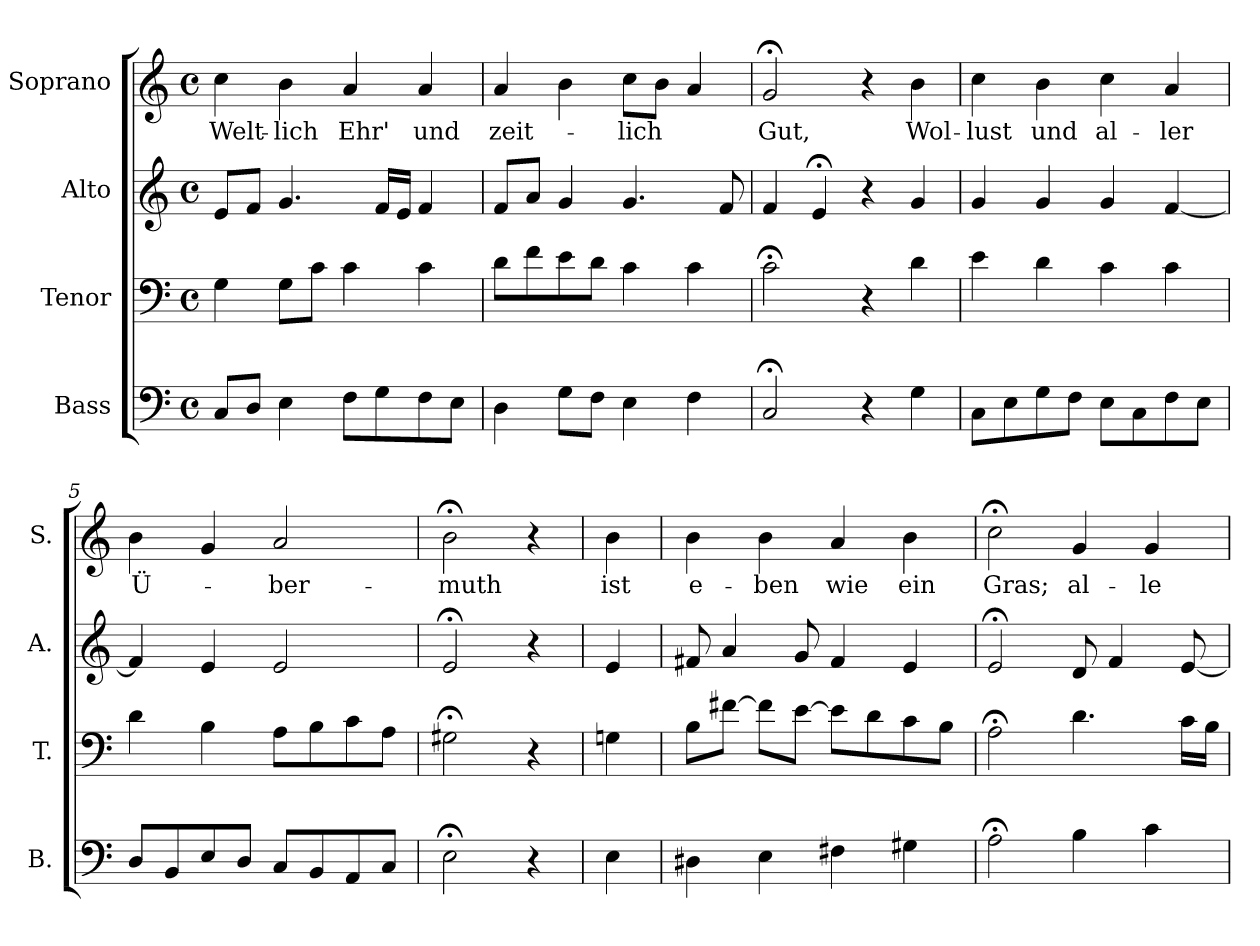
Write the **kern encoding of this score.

**kern	**kern	**kern	**kern	**text
*part4	*part3	*part2	*part1	*part1
*staff4	*staff3	*staff2	*staff1	*staff1
*I"Bass	*I"Tenor	*I"Alto	*I"Soprano	*
*I'B.	*I'T.	*I'A.	*I'S.	*
*clefF4	*clefF4	*clefG2	*clefG2	*
*k[]	*k[]	*k[]	*k[]	*
*M4/4	*M4/4	*M4/4	*M4/4	*
*met(c)	*met(c)	*met(c)	*met(c)	*
=1	=1	=1	=1	=1
!	!	!	!	!LO:LY:b
8C/L	4G\	8e/L	4cc\	Welt-
8D/J	.	8f/J	.	.
!	!	!	!	!LO:LY:b
4E\	8G\L	4.g/	4b\	-lich
.	8c\J	.	.	.
!	!	!	!	!LO:LY:b
8F\L	4c\	.	4a/	Ehr'
8G\	.	16f/LL	.	.
.	.	16e/JJ	.	.
!	!	!	!	!LO:LY:b
8F\	4c\	4f/	4a/	und
8E\J	.	.	.	.
=2	=2	=2	=2	=2
!	!	!	!	!LO:LY:b
4D\	8d\L	8f/L	4a/	zeit-
.	8f\	8a/J	.	.
8G\L	8e\	4g/	4b\	.
8F\J	8d\J	.	.	.
!	!	!	!	!LO:LY:b
4E\	4c\	4.g/	8cc\L	-lich
.	.	.	8b\J	.
4F\	4c\	.	4a/	.
.	.	8f/	.	.
=3	=3	=3	=3	=3
!	!	!	!	!LO:LY:b
2C;</	2c;<\	4f/	2g;</	Gut,
.	.	4e;</	.	.
4r	4r	4r	4r	.
!	!	!	!	!LO:LY:b
4G\	4d\	4g/	4b\	Wol-
=4	=4	=4	=4	=4
!	!	!	!	!LO:LY:b
8C\L	4e\	4g/	4cc\	-lust
8E\	.	.	.	.
!	!	!	!	!LO:LY:b
8G\	4d\	4g/	4b\	und
8F\J	.	.	.	.
!	!	!	!	!LO:LY:b
8E\L	4c\	4g/	4cc\	al-
8C\	.	.	.	.
!	!	!	!	!LO:LY:b
8F\	4c\	[4f/	4a/	-ler
8E\J	.	.	.	.
=5	=5	=5	=5	=5
!	!	!	!	!LO:LY:b
8D/L	4d\	4f/]	4b\	Ü-
8BB/	.	.	.	.
8E/	4B\	4e/	4g/	.
8D/J	.	.	.	.
!	!	!	!	!LO:LY:b
8C/L	8A\L	2e/	2a/	-ber-
8BB/	8B\	.	.	.
8AA/	8c\	.	.	.
8C/J	8A\J	.	.	.
=6	=6	=6	=6	=6
!	!	!	!	!LO:LY:b
2E;<\	2G#X;<\	2e;</	2b;<\	-muth
4r	4r	4r	4r	.
!!LO:LB:g=z
=7	=7	=7	=7	=7
!	!	!	!	!LO:LY:b
4E\	4Gn\	4e/	4b\	ist
=8	=8	=8	=8	=8
!	!	!	!	!LO:LY:b
4D#X\	8B\L	8f#X/	4b\	e-
.	[8f#X\J	4a/	.	.
!	!	!	!	!LO:LY:b
4E\	8f#\L]	.	4b\	-ben
.	[8e\J	8g/	.	.
!	!	!	!	!LO:LY:b
4F#X\	8e\L]	4f#/	4a/	wie
.	8d\	.	.	.
!	!	!	!	!LO:LY:b
4G#X\	8c\	4e/	4b\	ein
.	8B\J	.	.	.
=9	=9	=9	=9	=9
!	!	!	!	!LO:LY:b
2A;<\	2A;<\	2e;</	2cc;<\	Gras;
!	!	!	!	!LO:LY:b
4B\	4.d\	8d/	4g/	al-
.	.	4f/	.	.
!	!	!	!	!LO:LY:b
4c\	.	.	4g/	-le
.	16c\LL	[8e/	.	.
.	16B\JJ	.	.	.
=	=	=	=	=
*-	*-	*-	*-	*-
